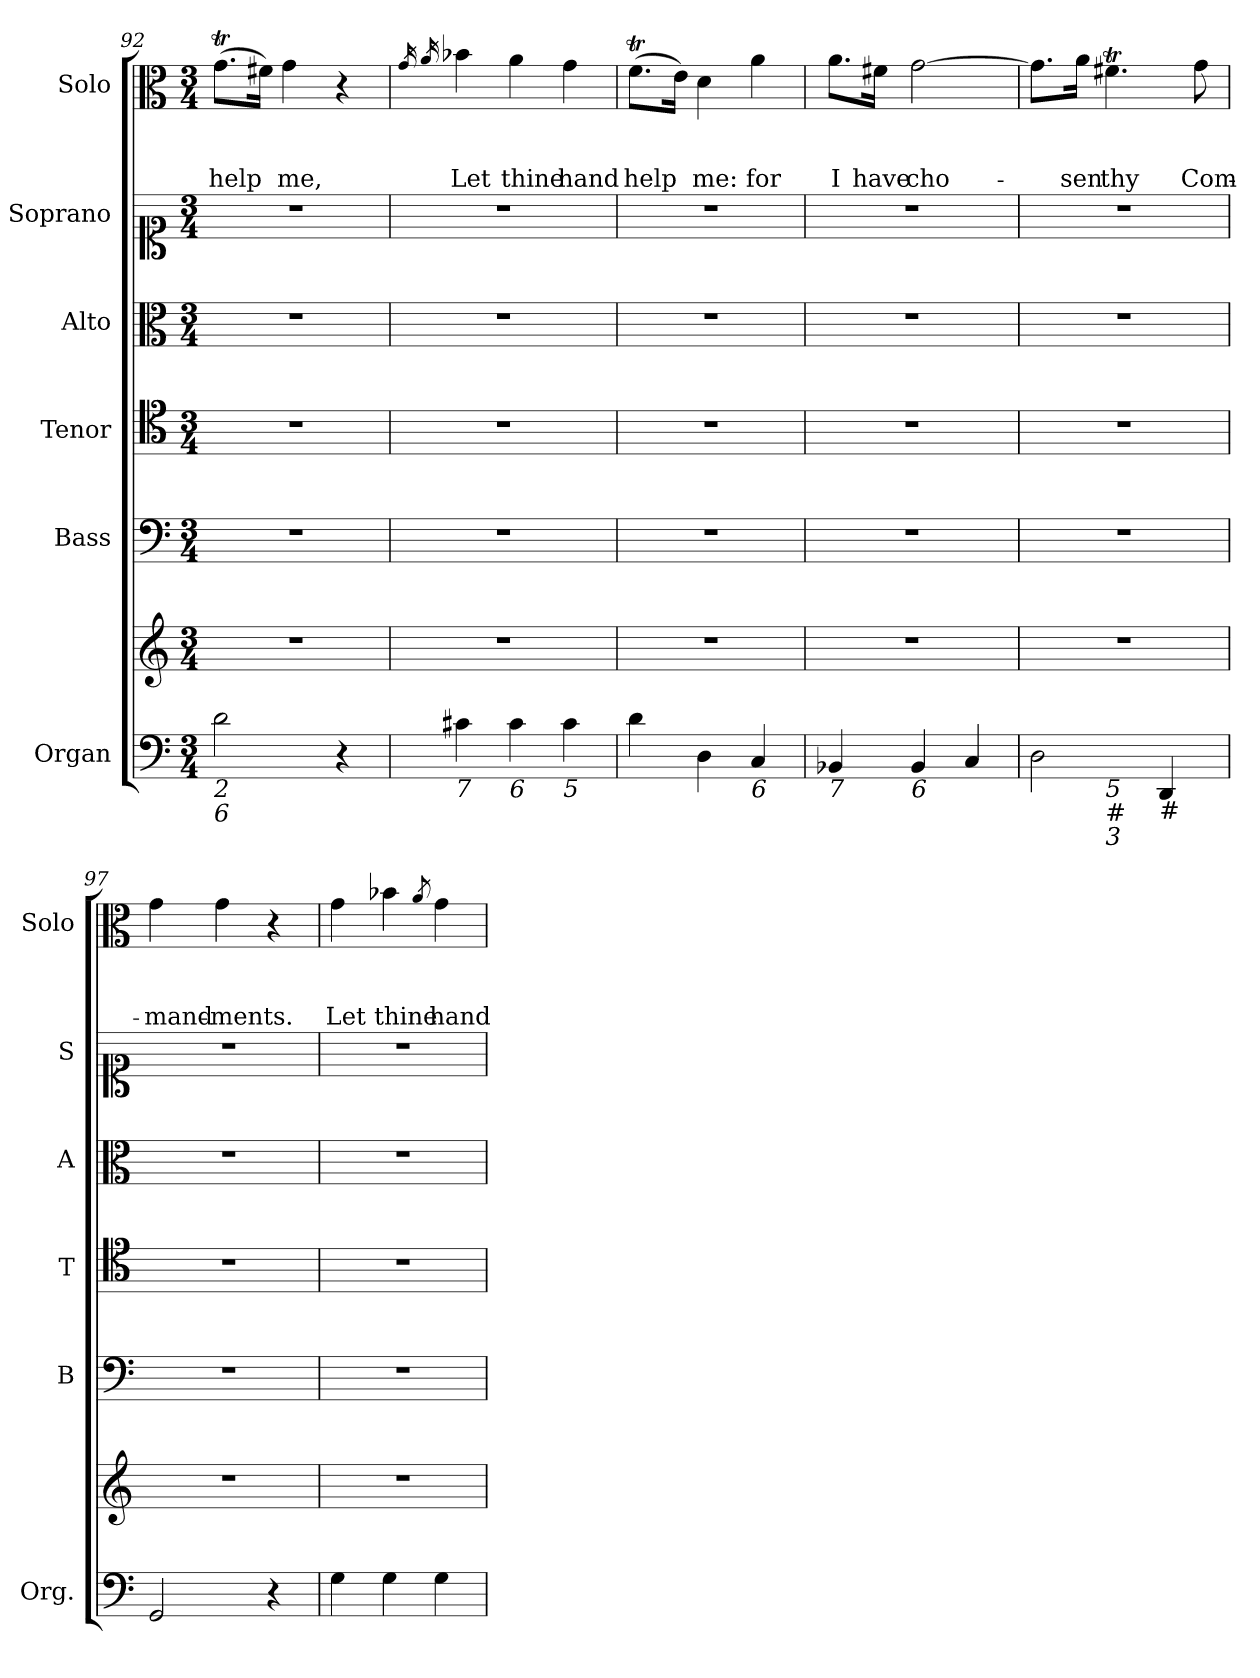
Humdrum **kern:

**kern	**kern	**kern	**kern	**kern	**kern	**kern	**text	**text	**text
*part6	*part6	*part5	*part4	*part3	*part2	*part1	*part1	*part1	*part1
*staff7	*staff6	*staff5	*staff4	*staff3	*staff2	*staff1	*staff1	*staff1	*staff1
*I"Organ	*	*I"Bass	*I"Tenor	*I"Alto	*I"Soprano	*I"Solo	*	*	*
*I'Org.	*	*I'B	*I'T	*I'A	*I'S	*I'Solo	*	*	*
*clefF4	*clefG2	*clefF4	*clefC4	*clefC3	*clefC1	*clefC3	*	*	*
*k[]	*k[]	*k[]	*k[]	*k[]	*k[]	*k[]	*	*	*
*a:	*a:	*a:	*a:	*a:	*a:	*a:	*	*	*
*M3/4	*M3/4	*M3/4	*M3/4	*M3/4	*M3/4	*M3/4	*	*	*
=92	=92	=92	=92	=92	=92	=92	=92	=92	=92
!LO:TX:b:i:t=2	!	!	!	!	!	!	!	!	!
!LO:TX:b:i:t=6	!	!	!	!	!	!	!	!	!
!	!	!	!	!	!	!	!	!	!LO:LY:b
2d\	2.r	2.r	2.r	2.r	2.r	(>8.gT\L	.	.	help
.	.	.	.	.	.	16f#X\Jk)	.	.	.
!	!	!	!	!	!	!	!	!	!LO:LY:b
.	.	.	.	.	.	4g\	.	.	me,
4r	.	.	.	.	.	4r	.	.	.
=93	=93	=93	=93	=93	=93	=93	=93	=93	=93
.	.	.	.	.	.	16qg/	.	.	.
.	.	.	.	.	.	16qa/	.	.	.
!LO:TX:b:i:t=7	!	!	!	!	!	!	!	!	!
!	!	!	!	!	!	!	!	!	!LO:LY:b
4c#X\	2.r	2.r	2.r	2.r	2.r	4b-X\	.	.	Let
!LO:TX:b:i:t=6	!	!	!	!	!	!	!	!	!
!	!	!	!	!	!	!	!	!	!LO:LY:b
4c#\	.	.	.	.	.	4a\	.	.	thine
!LO:TX:b:i:t=5	!	!	!	!	!	!	!	!	!
!	!	!	!	!	!	!	!	!	!LO:LY:b
4c#\	.	.	.	.	.	4g\	.	.	hand
=94	=94	=94	=94	=94	=94	=94	=94	=94	=94
!	!	!	!	!	!	!	!	!	!LO:LY:b
4d\	2.r	2.r	2.r	2.r	2.r	(>8.fT\L	.	.	help
.	.	.	.	.	.	16e\Jk)	.	.	.
!	!	!	!	!	!	!	!	!	!LO:LY:b
4D\	.	.	.	.	.	4d\	.	.	me:
!LO:TX:b:i:t=6	!	!	!	!	!	!	!	!	!
!	!	!	!	!	!	!	!	!	!LO:LY:b
4C/	.	.	.	.	.	4a\	.	.	for
=95	=95	=95	=95	=95	=95	=95	=95	=95	=95
!LO:TX:b:i:t=7	!	!	!	!	!	!	!	!	!
!	!	!	!	!	!	!	!	!	!LO:LY:b
4BB-X/	2.r	2.r	2.r	2.r	2.r	8.a\L	.	.	I
!	!	!	!	!	!	!	!	!	!LO:LY:b
.	.	.	.	.	.	16f#X\Jk	.	.	have
!LO:TX:b:i:t=6	!	!	!	!	!	!	!	!	!
!	!	!	!	!	!	!	!	!	!LO:LY:b
4BB-/	.	.	.	.	.	[2g\	.	.	cho-
4C/	.	.	.	.	.	.	.	.	.
!!LO:LB:g=z
=96	=96	=96	=96	=96	=96	=96	=96	=96	=96
!LO:TX:b:i:t=6	!	!	!	!	!	!	!	!	!
!LO:TX:b:i:t=4	!	!	!	!	!	!	!	!	!
*^	*	*	*	*	*	*	*	*	*
2D\	4ryy	2.r	2.r	2.r	2.r	2.r	8.g\L]	.	.	.
!	!	!	!	!	!	!	!	!	!	!LO:LY:b
.	.	.	.	.	.	.	16a\Jk	.	.	-sen
!	!LO:TX:b:i:t=5	!	!	!	!	!	!	!	!	!
!	!LO:TX:b:i:t=#	!	!	!	!	!	!	!	!	!
!	!LO:TX:b:i:t=3	!	!	!	!	!	!	!	!	!
!	!	!	!	!	!	!	!	!	!	!LO:LY:b
.	2ryy	.	.	.	.	.	4.f#Xt\	.	.	thy
!LO:TX:b:i:t=#	!	!	!	!	!	!	!	!	!	!
4DD/	.	.	.	.	.	.	.	.	.	.
!	!	!	!	!	!	!	!	!	!	!LO:LY:b
.	.	.	.	.	.	.	8g\	.	.	Com-
=97	=97	=97	=97	=97	=97	=97	=97	=97	=97	=97
!	!	!	!	!	!	!	!	!	!	!LO:LY:b
*v	*v	*	*	*	*	*	*	*	*	*
2GG/	2.r	2.r	2.r	2.r	2.r	4g\	.	.	-mand-
!	!	!	!	!	!	!	!	!	!LO:LY:b
.	.	.	.	.	.	4g\	.	.	-ments.
4r	.	.	.	.	.	4r	.	.	.
=98	=98	=98	=98	=98	=98	=98	=98	=98	=98
!	!	!	!	!	!	!	!	!	!LO:LY:b
4G\	2.r	2.r	2.r	2.r	2.r	4g\	.	.	Let
!	!	!	!	!	!	!	!	!	!LO:LY:b
4G\	.	.	.	.	.	4b-X\	.	.	thine
.	.	.	.	.	.	8qa/	.	.	.
!	!	!	!	!	!	!	!	!	!LO:LY:b
4G\	.	.	.	.	.	4g\	.	.	hand
=	=	=	=	=	=	=	=	=	=
*-	*-	*-	*-	*-	*-	*-	*-	*-	*-
